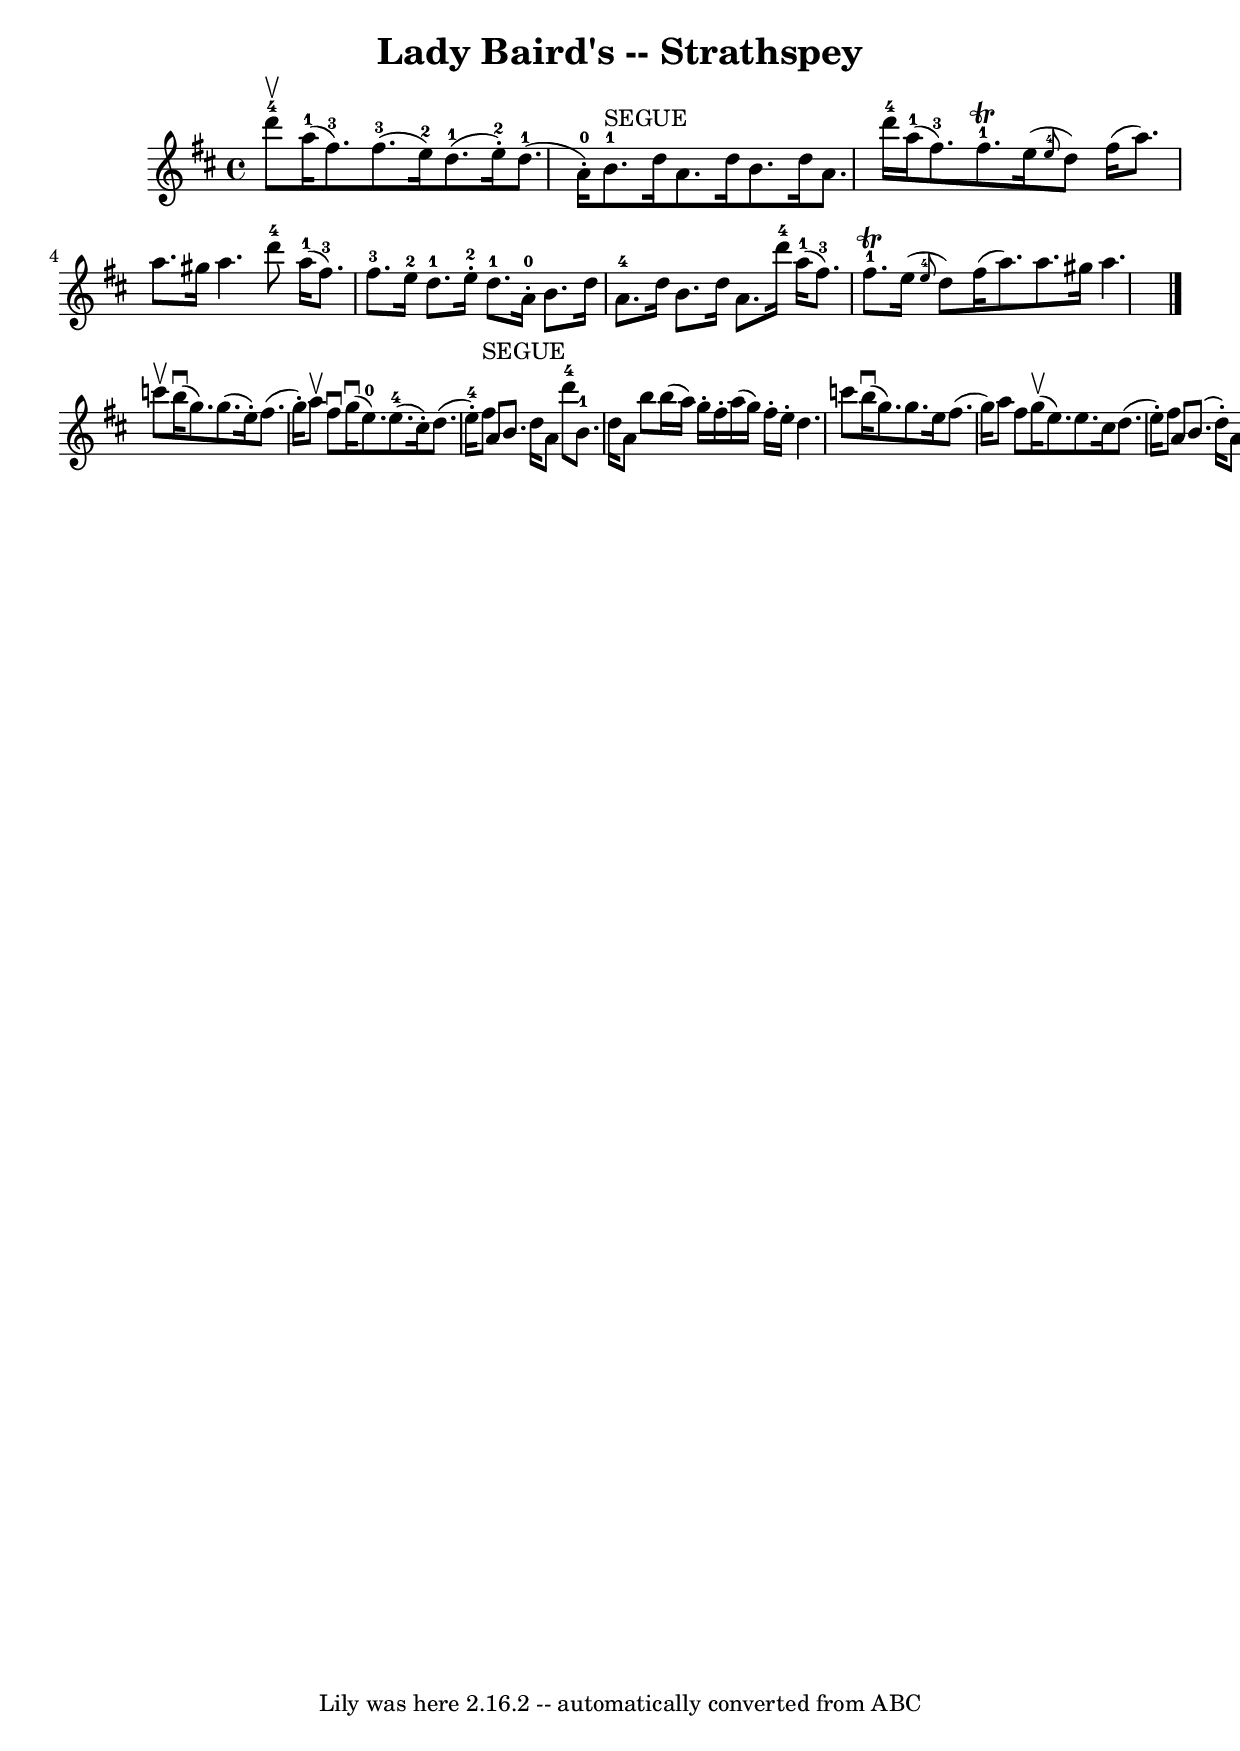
\version "2.7.40"
\include "Mammoth.ily"
\header {
	book = "Ryan's Mammoth Collection"
	crossRefNumber = "1"
	footnotes = "\\\\161 961"
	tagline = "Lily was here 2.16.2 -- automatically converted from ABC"
	title = "Lady Baird's -- Strathspey"
}
voicedefault =  {
\set Score.defaultBarType = "empty"

 \override Staff.TimeSignature #'style = #'C
 \time 4/4 \key d \major d'''8-4^\upbow |
 a''16-1(
fis''8.-3) fis''8.-3(e''16-2) d''8.-1(e''16 
-2-.) d''8.-1(a'16-0-.)   |
 b'8.-1^"SEGUE"   
d''16 a'8. d''16 b'8. d''16 a'8. d'''16-4   |
     
a''16-1(fis''8.-3) fis''8.-1^\trill e''16 (\grace {    
e''8-4 } d''8) fis''16 (a''8.) a''8. gis''16 a''4.    
 d'''8-4   |
 a''16-1(fis''8.-3) fis''8.-3   
e''16-2 d''8.-1 e''16-2-. d''8.-1 a'16-0-.   
|
 b'8. d''16 a'8.-4 d''16 b'8. d''16 a'8.    
d'''16-4   |
 a''16-1(fis''8.-3) fis''8. 
-1^\trill e''16 (\grace { e''8-4 } d''8) fis''16 (
a''8.) a''8. gis''16 a''4.    \bar "|." c'''8^\upbow |
   
 b''16^\downbow(g''8.) g''8. (e''16 -.) fis''8. (g''16 -. 
-) a''8^\upbow fis''8^\downbow   |
 g''16^\downbow(e''8.-0 
-) e''8.-4(cis''16 -.) d''8. (e''16-4-.) fis''8 
^"SEGUE" a'8    |
 b'8. d''16 a'8 d'''8-4 b'8.-1 
 d''16 a'8 b''8    |
 b''16 (a''16) g''16 -. fis''16 
-. a''16 (g''16) fis''16 -. e''16 -. d''4. c'''8    |
   
 b''16^\downbow(g''8.) g''8. e''16 fis''8. (g''16) a''8 
 fis''8    |
 g''16^\upbow(e''8.) e''8. cis''16 d''8. 
(e''16 -.) fis''8 a'8    |
 b'8. (d''16 -.) a'8    
d'''8-4 b'8.^\upbow(d''16 -.) a'8 b''8    |
 b''16 (
 a''16) g''16 -. fis''16 -. a''16 (g''16) fis''16 -. e''16 
-. d''4.    \bar "|."   
}

\score{
    <<

	\context Staff="default"
	{
	    \voicedefault 
	}

    >>
	\layout {
	}
	\midi {}
}
